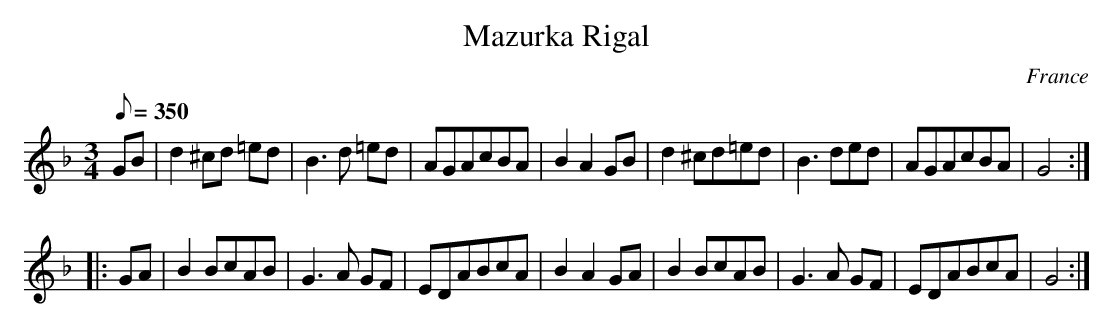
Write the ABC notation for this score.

X:1
T:Mazurka Rigal
M:3/4
O:France
Q:1/8=350
K:G dorian
GB|\
d2^cd =ed|B3d =ed|AGAcBA|B2A2GB|\
d2^cd=ed|B3ded|AGAcBA|G4:|
|:GA|\
B2BcAB|G3A GF|EDABcA|B2A2GA|\
B2BcAB|G3A GF|EDABcA|G4:|
